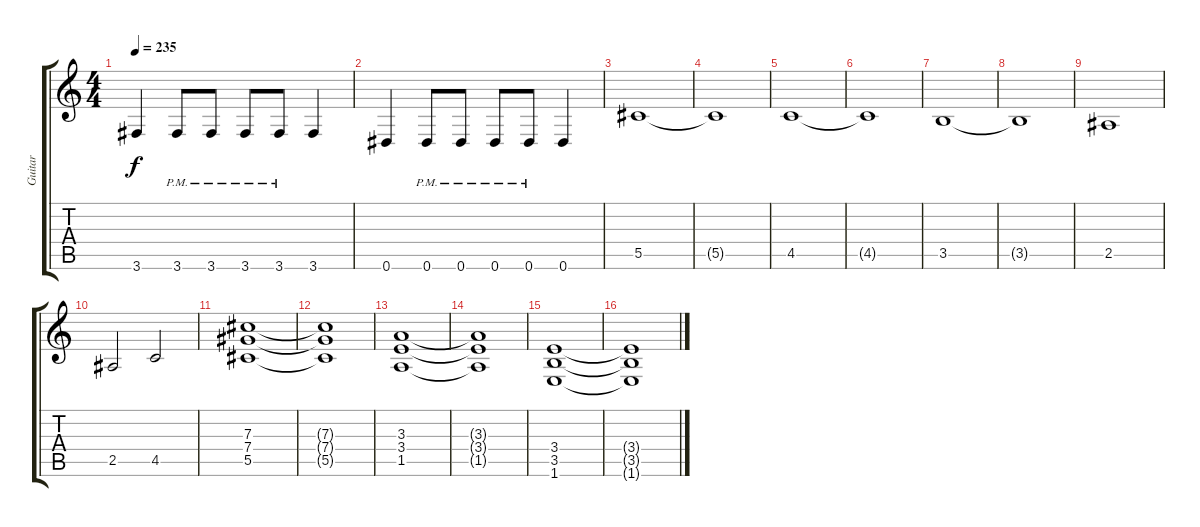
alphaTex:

\track ("Guitar" "Guitar") {instrument distortionguitar}
\staff {score tabs}
\tuning (Eb4 Bb3 Gb3 Db3 Ab2 Eb2) {hide}
\ts (4 4)
\tempo 235
\clef g2
\ks aminor
3.6.4{dy f} 3.6{pm}.8 3.6{pm}.8 3.6{pm}.8 3.6{pm}.8 3.6.4 |
0.6.4 0.6{pm}.8 0.6{pm}.8 0.6{pm}.8 0.6{pm}.8 0.6.4 |
5.5.1 |
5.5{t}.1 |
4.5.1 |
4.5{t}.1 |
3.5.1 |
3.5{t}.1 |
2.5.1 |
2.5.2 4.5.2 |
(7.3 7.4 5.5).1 |
(7.3{t} 7.4{t} 5.5{t}).1 |
(3.3 3.4 1.5).1 |
(3.3{t} 3.4{t} 1.5{t}).1 |
(3.4 3.5 1.6).1 |
(3.4{t} 3.5{t} 1.6{t}).1
